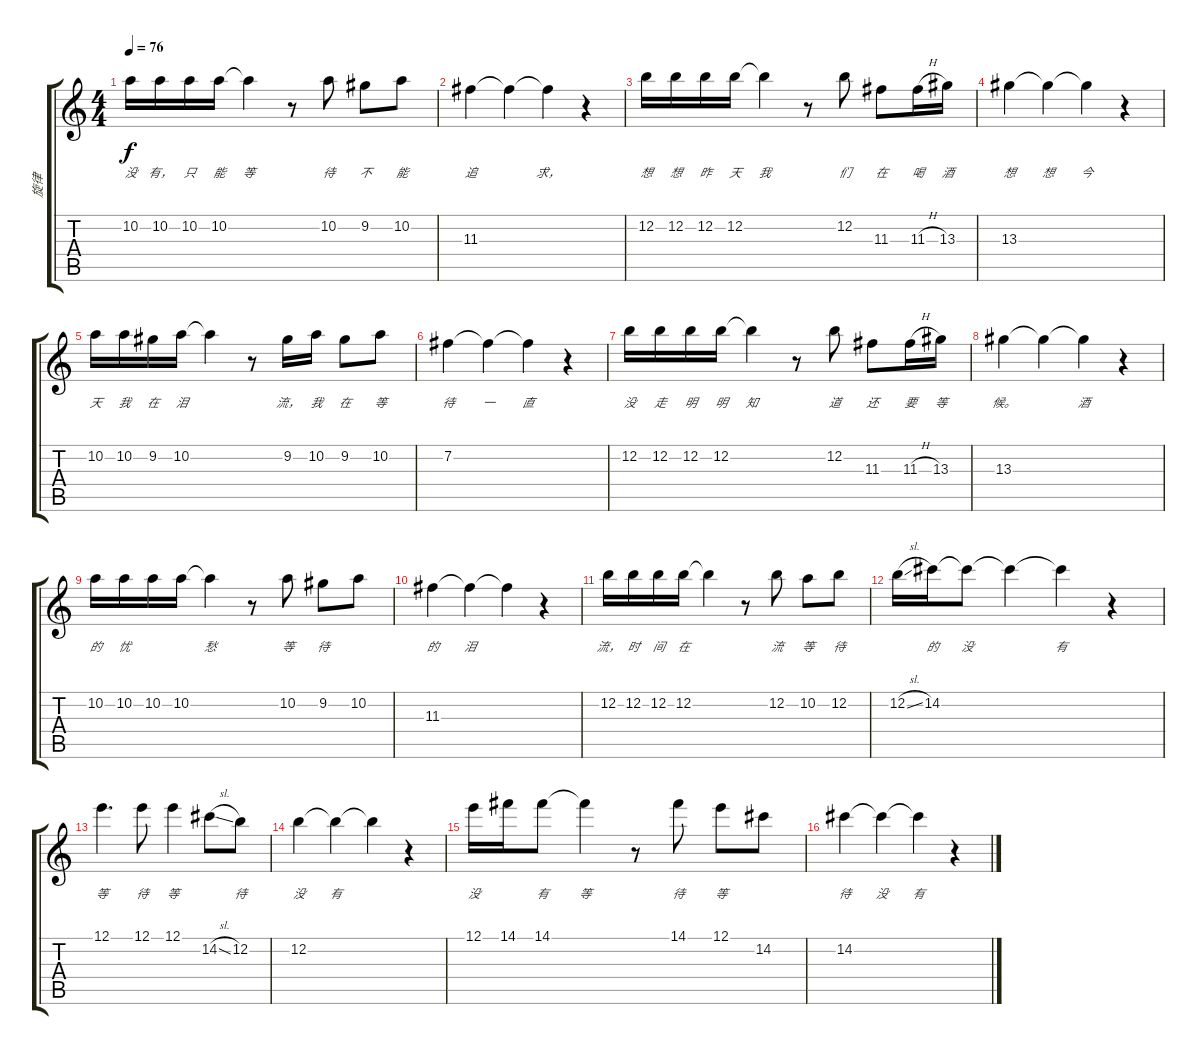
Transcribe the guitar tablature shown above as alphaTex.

\track ("旋律" "旋律") {instrument acousticguitarsteel}
\staff {score tabs}
\tuning (E4 B3 G3 D3 A2 E2) {hide}
\ts (4 4)
\tempo 76
\clef g2
\ks c
10.2.16{lyrics (0 "没") lyrics (1 "") lyrics (2 "") lyrics (3 "") lyrics (4 "") dy f} 10.2.16{lyrics (0 "有，") lyrics (1 "") lyrics (2 "") lyrics (3 "") lyrics (4 "")} 10.2.16{lyrics (0 "只") lyrics (1 "") lyrics (2 "") lyrics (3 "") lyrics (4 "")} 10.2.16{lyrics (0 "能") lyrics (1 "") lyrics (2 "") lyrics (3 "") lyrics (4 "")} 10.2{t}.4{lyrics (0 "等") lyrics (1 "") lyrics (2 "") lyrics (3 "") lyrics (4 "")} r.8 10.2.8{lyrics (0 "待") lyrics (1 "") lyrics (2 "") lyrics (3 "") lyrics (4 "")} 9.2.8{lyrics (0 "不") lyrics (1 "") lyrics (2 "") lyrics (3 "") lyrics (4 "")} 10.2.8{lyrics (0 "能") lyrics (1 "") lyrics (2 "") lyrics (3 "") lyrics (4 "")} |
11.3.4{lyrics (0 "追") lyrics (1 "") lyrics (2 "") lyrics (3 "") lyrics (4 "")} 11.3{t}.4{lyrics (0 "") lyrics (1 "") lyrics (2 "") lyrics (3 "") lyrics (4 "")} 11.3{t}.4{lyrics (0 "求，") lyrics (1 "") lyrics (2 "") lyrics (3 "") lyrics (4 "")} r.4 |
12.2.16{lyrics (0 "想") lyrics (1 "") lyrics (2 "") lyrics (3 "") lyrics (4 "")} 12.2.16{lyrics (0 "想") lyrics (1 "") lyrics (2 "") lyrics (3 "") lyrics (4 "")} 12.2.16{lyrics (0 "昨") lyrics (1 "") lyrics (2 "") lyrics (3 "") lyrics (4 "")} 12.2.16{lyrics (0 "天") lyrics (1 "") lyrics (2 "") lyrics (3 "") lyrics (4 "")} 12.2{t}.4{lyrics (0 "我") lyrics (1 "") lyrics (2 "") lyrics (3 "") lyrics (4 "")} r.8 12.2.8{lyrics (0 "们") lyrics (1 "") lyrics (2 "") lyrics (3 "") lyrics (4 "")} 11.3.8{lyrics (0 "在") lyrics (1 "") lyrics (2 "") lyrics (3 "") lyrics (4 "")} 11.3{h}.16{lyrics (0 "喝") lyrics (1 "") lyrics (2 "") lyrics (3 "") lyrics (4 "")} 13.3.16{lyrics (0 "酒") lyrics (1 "") lyrics (2 "") lyrics (3 "") lyrics (4 "")} |
13.3.4{lyrics (0 "想") lyrics (1 "") lyrics (2 "") lyrics (3 "") lyrics (4 "")} 13.3{t}.4{lyrics (0 "想") lyrics (1 "") lyrics (2 "") lyrics (3 "") lyrics (4 "")} 13.3{t}.4{lyrics (0 "今") lyrics (1 "") lyrics (2 "") lyrics (3 "") lyrics (4 "")} r.4 |
10.2.16{lyrics (0 "天") lyrics (1 "") lyrics (2 "") lyrics (3 "") lyrics (4 "")} 10.2.16{lyrics (0 "我") lyrics (1 "") lyrics (2 "") lyrics (3 "") lyrics (4 "")} 9.2.16{lyrics (0 "在") lyrics (1 "") lyrics (2 "") lyrics (3 "") lyrics (4 "")} 10.2.16{lyrics (0 "泪") lyrics (1 "") lyrics (2 "") lyrics (3 "") lyrics (4 "")} 10.2{t}.4{lyrics (0 "") lyrics (1 "") lyrics (2 "") lyrics (3 "") lyrics (4 "")} r.8 9.2.16{lyrics (0 "流，") lyrics (1 "") lyrics (2 "") lyrics (3 "") lyrics (4 "")} 10.2.16{lyrics (0 "我") lyrics (1 "") lyrics (2 "") lyrics (3 "") lyrics (4 "")} 9.2.8{lyrics (0 "在") lyrics (1 "") lyrics (2 "") lyrics (3 "") lyrics (4 "")} 10.2.8{lyrics (0 "等") lyrics (1 "") lyrics (2 "") lyrics (3 "") lyrics (4 "")} |
7.2.4{lyrics (0 "待") lyrics (1 "") lyrics (2 "") lyrics (3 "") lyrics (4 "")} 7.2{t}.4{lyrics (0 "一") lyrics (1 "") lyrics (2 "") lyrics (3 "") lyrics (4 "")} 7.2{t}.4{lyrics (0 "直") lyrics (1 "") lyrics (2 "") lyrics (3 "") lyrics (4 "")} r.4 |
12.2.16{lyrics (0 "没") lyrics (1 "") lyrics (2 "") lyrics (3 "") lyrics (4 "")} 12.2.16{lyrics (0 "走") lyrics (1 "") lyrics (2 "") lyrics (3 "") lyrics (4 "")} 12.2.16{lyrics (0 "明") lyrics (1 "") lyrics (2 "") lyrics (3 "") lyrics (4 "")} 12.2.16{lyrics (0 "明") lyrics (1 "") lyrics (2 "") lyrics (3 "") lyrics (4 "")} 12.2{t}.4{lyrics (0 "知") lyrics (1 "") lyrics (2 "") lyrics (3 "") lyrics (4 "")} r.8 12.2.8{lyrics (0 "道") lyrics (1 "") lyrics (2 "") lyrics (3 "") lyrics (4 "")} 11.3.8{lyrics (0 "还") lyrics (1 "") lyrics (2 "") lyrics (3 "") lyrics (4 "")} 11.3{h}.16{lyrics (0 "要") lyrics (1 "") lyrics (2 "") lyrics (3 "") lyrics (4 "")} 13.3.16{lyrics (0 "等") lyrics (1 "") lyrics (2 "") lyrics (3 "") lyrics (4 "")} |
13.3.4{lyrics (0 "候。") lyrics (1 "") lyrics (2 "") lyrics (3 "") lyrics (4 "")} 13.3{t}.4{lyrics (0 "") lyrics (1 "") lyrics (2 "") lyrics (3 "") lyrics (4 "")} 13.3{t}.4{lyrics (0 "酒") lyrics (1 "") lyrics (2 "") lyrics (3 "") lyrics (4 "")} r.4 |
10.2.16{lyrics (0 "的") lyrics (1 "") lyrics (2 "") lyrics (3 "") lyrics (4 "")} 10.2.16{lyrics (0 "忧") lyrics (1 "") lyrics (2 "") lyrics (3 "") lyrics (4 "")} 10.2.16{lyrics (0 "") lyrics (1 "") lyrics (2 "") lyrics (3 "") lyrics (4 "")} 10.2.16{lyrics (0 "") lyrics (1 "") lyrics (2 "") lyrics (3 "") lyrics (4 "")} 10.2{t}.4{lyrics (0 "愁") lyrics (1 "") lyrics (2 "") lyrics (3 "") lyrics (4 "")} r.8 10.2.8{lyrics (0 "等") lyrics (1 "") lyrics (2 "") lyrics (3 "") lyrics (4 "")} 9.2.8{lyrics (0 "待") lyrics (1 "") lyrics (2 "") lyrics (3 "") lyrics (4 "")} 10.2.8{lyrics (0 "") lyrics (1 "") lyrics (2 "") lyrics (3 "") lyrics (4 "")} |
11.3.4{lyrics (0 "的") lyrics (1 "") lyrics (2 "") lyrics (3 "") lyrics (4 "")} 11.3{t}.4{lyrics (0 "泪") lyrics (1 "") lyrics (2 "") lyrics (3 "") lyrics (4 "")} 11.3{t}.4{lyrics (0 "") lyrics (1 "") lyrics (2 "") lyrics (3 "") lyrics (4 "")} r.4 |
12.2.16{lyrics (0 "流，") lyrics (1 "") lyrics (2 "") lyrics (3 "") lyrics (4 "")} 12.2.16{lyrics (0 "时") lyrics (1 "") lyrics (2 "") lyrics (3 "") lyrics (4 "")} 12.2.16{lyrics (0 "间") lyrics (1 "") lyrics (2 "") lyrics (3 "") lyrics (4 "")} 12.2.16{lyrics (0 "在") lyrics (1 "") lyrics (2 "") lyrics (3 "") lyrics (4 "")} 12.2{t}.4{lyrics (0 "") lyrics (1 "") lyrics (2 "") lyrics (3 "") lyrics (4 "")} r.8 12.2.8{lyrics (0 "流") lyrics (1 "") lyrics (2 "") lyrics (3 "") lyrics (4 "")} 10.2.8{lyrics (0 "等") lyrics (1 "") lyrics (2 "") lyrics (3 "") lyrics (4 "")} 12.2.8{lyrics (0 "待") lyrics (1 "") lyrics (2 "") lyrics (3 "") lyrics (4 "")} |
12.2{sl}.16{lyrics (0 "") lyrics (1 "") lyrics (2 "") lyrics (3 "") lyrics (4 "")} 14.2.16{lyrics (0 "的") lyrics (1 "") lyrics (2 "") lyrics (3 "") lyrics (4 "")} 14.2{t}.8{lyrics (0 "没") lyrics (1 "") lyrics (2 "") lyrics (3 "") lyrics (4 "")} 14.2{t}.4{lyrics (0 "") lyrics (1 "") lyrics (2 "") lyrics (3 "") lyrics (4 "")} 14.2{t}.4{lyrics (0 "有") lyrics (1 "") lyrics (2 "") lyrics (3 "") lyrics (4 "")} r.4 |
12.1.4{d lyrics (0 "等") lyrics (1 "") lyrics (2 "") lyrics (3 "") lyrics (4 "")} 12.1.8{lyrics (0 "待") lyrics (1 "") lyrics (2 "") lyrics (3 "") lyrics (4 "")} 12.1.4{lyrics (0 "等") lyrics (1 "") lyrics (2 "") lyrics (3 "") lyrics (4 "")} 14.2{sl}.8{lyrics (0 "") lyrics (1 "") lyrics (2 "") lyrics (3 "") lyrics (4 "")} 12.2.8{lyrics (0 "待") lyrics (1 "") lyrics (2 "") lyrics (3 "") lyrics (4 "")} |
12.2.4{lyrics (0 "没") lyrics (1 "") lyrics (2 "") lyrics (3 "") lyrics (4 "")} 12.2{t}.4{lyrics (0 "有") lyrics (1 "") lyrics (2 "") lyrics (3 "") lyrics (4 "")} 12.2{t}.4{lyrics (0 "") lyrics (1 "") lyrics (2 "") lyrics (3 "") lyrics (4 "")} r.4 |
12.1.16{lyrics (0 "没") lyrics (1 "") lyrics (2 "") lyrics (3 "") lyrics (4 "")} 14.1.16{lyrics (0 "") lyrics (1 "") lyrics (2 "") lyrics (3 "") lyrics (4 "")} 14.1.8{lyrics (0 "有") lyrics (1 "") lyrics (2 "") lyrics (3 "") lyrics (4 "")} 14.1{t}.4{lyrics (0 "等") lyrics (1 "") lyrics (2 "") lyrics (3 "") lyrics (4 "")} r.8 14.1.8{lyrics (0 "待") lyrics (1 "") lyrics (2 "") lyrics (3 "") lyrics (4 "")} 12.1.8{lyrics (0 "等") lyrics (1 "") lyrics (2 "") lyrics (3 "") lyrics (4 "")} 14.2.8{lyrics (0 "") lyrics (1 "") lyrics (2 "") lyrics (3 "") lyrics (4 "")} |
14.2.4{lyrics (0 "待") lyrics (1 "") lyrics (2 "") lyrics (3 "") lyrics (4 "")} 14.2{t}.4{lyrics (0 "没") lyrics (1 "") lyrics (2 "") lyrics (3 "") lyrics (4 "")} 14.2{t}.4{lyrics (0 "有") lyrics (1 "") lyrics (2 "") lyrics (3 "") lyrics (4 "")} r.4
